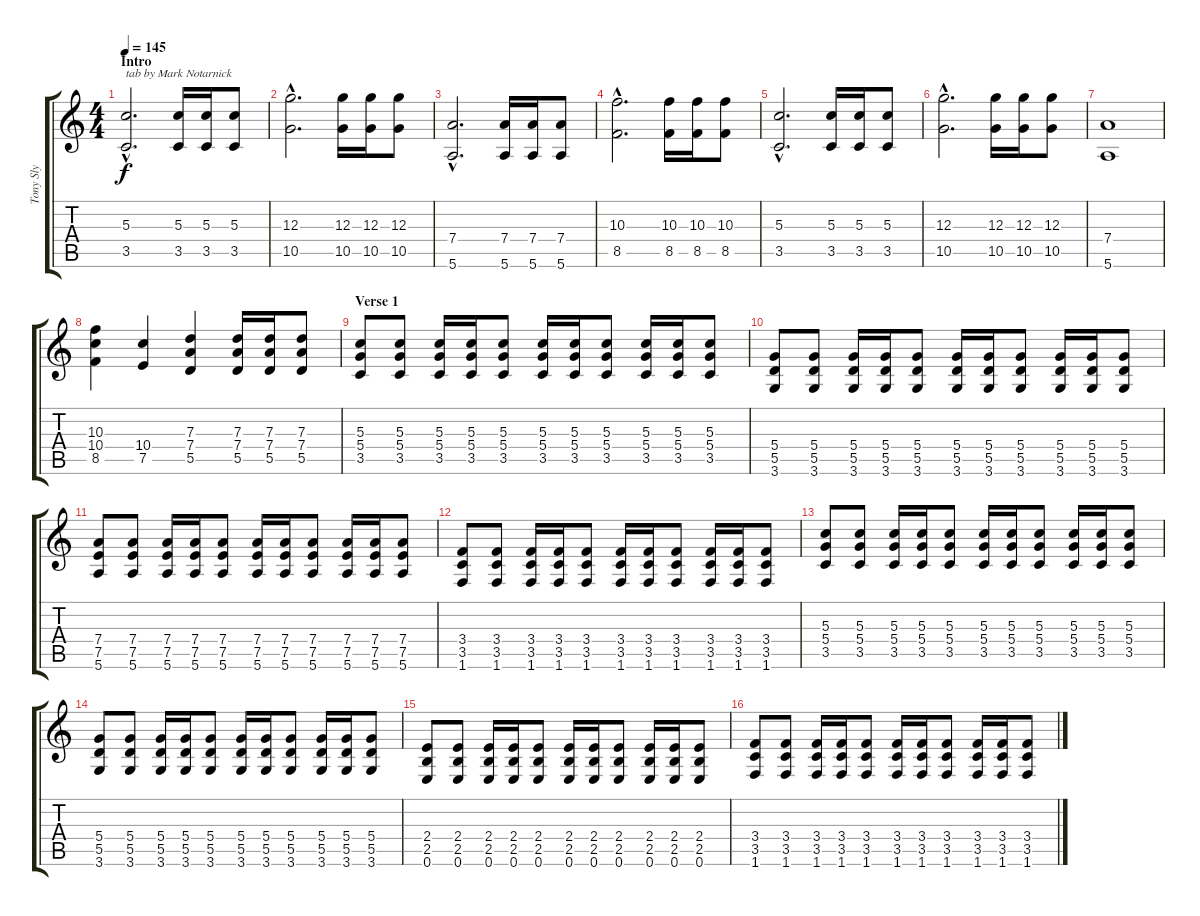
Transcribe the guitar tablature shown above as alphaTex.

\track ("Tony Sly" "Tony Sly") {instrument overdrivenguitar}
\staff {score tabs}
\tuning (E4 B3 G3 D3 A2 E2) {hide}
\ts (4 4)
\section ("" "Intro")
\tempo 145
\clef g2
\ks c
(5.3{hac} 3.5{hac}).2{d txt "tab by Mark Notarnick" dy f instrument overdrivenguitar} (5.3 3.5).16 (5.3 3.5).16 (5.3 3.5).8 |
(12.3{hac} 10.5{hac}).2{d} (12.3 10.5).16 (12.3 10.5).16 (12.3 10.5).8 |
(7.4{hac} 5.6{hac}).2{d} (7.4 5.6).16 (7.4 5.6).16 (7.4 5.6).8 |
(10.3{hac} 8.5{hac}).2{d} (10.3 8.5).16 (10.3 8.5).16 (10.3 8.5).8 |
(5.3{hac} 3.5{hac}).2{d} (5.3 3.5).16 (5.3 3.5).16 (5.3 3.5).8 |
(12.3{hac} 10.5{hac}).2{d} (12.3 10.5).16 (12.3 10.5).16 (12.3 10.5).8 |
(7.4 5.6).1 |
(10.3 10.4 8.5).4 (10.4 7.5).4 (7.3 7.4 5.5).4 (7.3 7.4 5.5).16 (7.3 7.4 5.5).16 (7.3 7.4 5.5).8 |
\section ("" "Verse 1")
(5.3 5.4 3.5).8 (5.3 5.4 3.5).8 (5.3 5.4 3.5).16 (5.3 5.4 3.5).16 (5.3 5.4 3.5).8 (5.3 5.4 3.5).16 (5.3 5.4 3.5).16 (5.3 5.4 3.5).8 (5.3 5.4 3.5).16 (5.3 5.4 3.5).16 (5.3 5.4 3.5).8 |
(5.4 5.5 3.6).8 (5.4 5.5 3.6).8 (5.4 5.5 3.6).16 (5.4 5.5 3.6).16 (5.4 5.5 3.6).8 (5.4 5.5 3.6).16 (5.4 5.5 3.6).16 (5.4 5.5 3.6).8 (5.4 5.5 3.6).16 (5.4 5.5 3.6).16 (5.4 5.5 3.6).8 |
(7.4 7.5 5.6).8 (7.4 7.5 5.6).8 (7.4 7.5 5.6).16 (7.4 7.5 5.6).16 (7.4 7.5 5.6).8 (7.4 7.5 5.6).16 (7.4 7.5 5.6).16 (7.4 7.5 5.6).8 (7.4 7.5 5.6).16 (7.4 7.5 5.6).16 (7.4 7.5 5.6).8 |
(3.4 3.5 1.6).8 (3.4 3.5 1.6).8 (3.4 3.5 1.6).16 (3.4 3.5 1.6).16 (3.4 3.5 1.6).8 (3.4 3.5 1.6).16 (3.4 3.5 1.6).16 (3.4 3.5 1.6).8 (3.4 3.5 1.6).16 (3.4 3.5 1.6).16 (3.4 3.5 1.6).8 |
(5.3 5.4 3.5).8 (5.3 5.4 3.5).8 (5.3 5.4 3.5).16 (5.3 5.4 3.5).16 (5.3 5.4 3.5).8 (5.3 5.4 3.5).16 (5.3 5.4 3.5).16 (5.3 5.4 3.5).8 (5.3 5.4 3.5).16 (5.3 5.4 3.5).16 (5.3 5.4 3.5).8 |
(5.4 5.5 3.6).8 (5.4 5.5 3.6).8 (5.4 5.5 3.6).16 (5.4 5.5 3.6).16 (5.4 5.5 3.6).8 (5.4 5.5 3.6).16 (5.4 5.5 3.6).16 (5.4 5.5 3.6).8 (5.4 5.5 3.6).16 (5.4 5.5 3.6).16 (5.4 5.5 3.6).8 |
(2.4 2.5 0.6).8 (2.4 2.5 0.6).8 (2.4 2.5 0.6).16 (2.4 2.5 0.6).16 (2.4 2.5 0.6).8 (2.4 2.5 0.6).16 (2.4 2.5 0.6).16 (2.4 2.5 0.6).8 (2.4 2.5 0.6).16 (2.4 2.5 0.6).16 (2.4 2.5 0.6).8 |
(3.4 3.5 1.6).8 (3.4 3.5 1.6).8 (3.4 3.5 1.6).16 (3.4 3.5 1.6).16 (3.4 3.5 1.6).8 (3.4 3.5 1.6).16 (3.4 3.5 1.6).16 (3.4 3.5 1.6).8 (3.4 3.5 1.6).16 (3.4 3.5 1.6).16 (3.4 3.5 1.6).8
